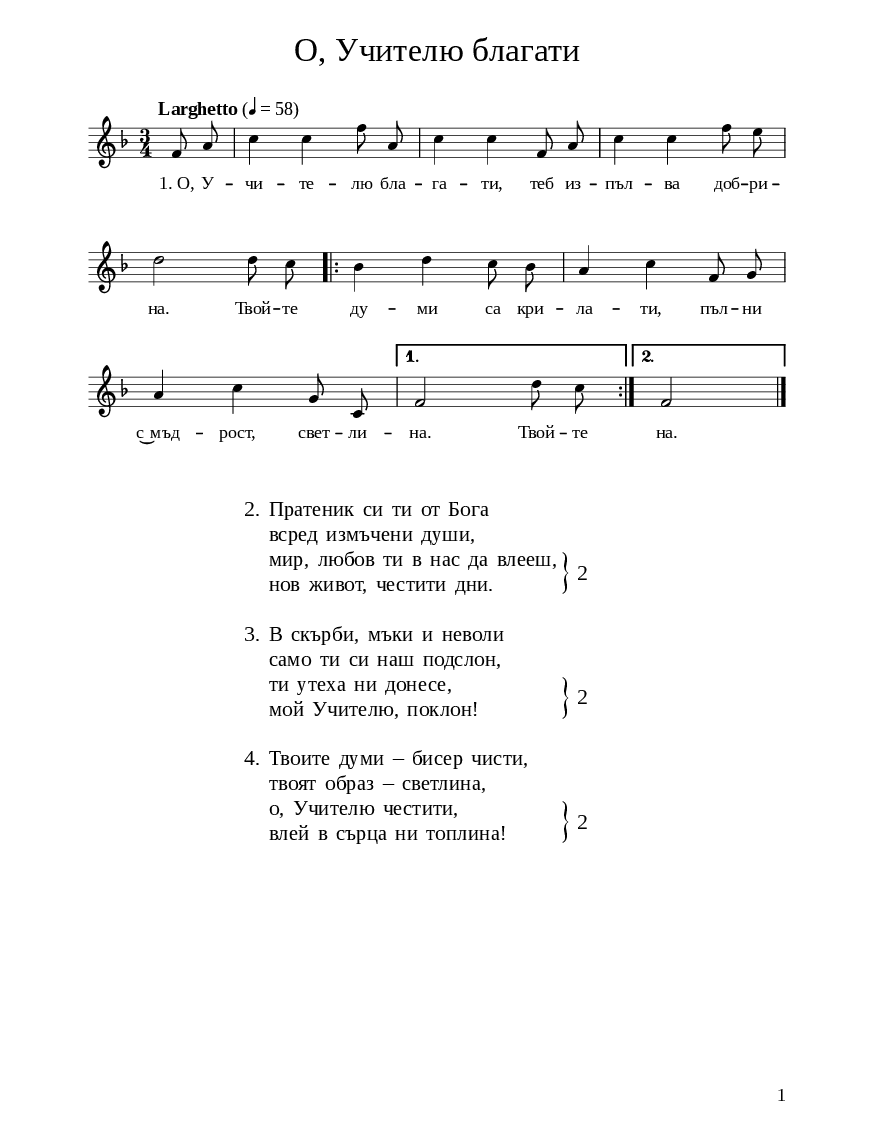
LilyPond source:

\version "2.24.3"

% include paper part and global functions
\include "include/globals.ily"

"rightBraces051" = \markup {
  \column {
    % repeat braces
    \translate #'(0 . -5.5 )
    \right-brace #20

    \translate #'(0 . -10.0 )
    \right-brace #20

    \translate #'(0 . -10.0 )
    \right-brace #20
  }
  \column {
    % repeat numbers
    \translate #'(0 . -6.1 )
    2

    \translate #'(0 . -12.0 )
    2

    \translate #'(0 . -12.0 )
    2
  }
}

\bookpart {
  \label #'ref051
  \tocItem \markup "О, Учителю благати"
  \include "include/bookpart-paper.ily"
  \score {
    \include "include/score-layout.ily"

    \new Voice \absolute  {
      \clef treble
      \key f \major
      \time 3/4
      \tempoFunc "Larghetto" 4 "58"
      \partial 4
      \autoBeamOff
      f'8 a' c''4 c'' f''8 a' | c''4 c'' f'8 a' | c''4 c'' f''8 e'' \break
      d''2 d''8 c'' \repeat volta 2 {
        | bes'4 d'' c''8 bes' | a'4 c'' f'8 g' \break |
        a'4 c'' g'8 c'8 |
      } \alternative { { f'2 d''8 c''  | } { f'2 \break } } \bar "|."
    }

    \addlyrics {
      "1. О," У -- чи -- те -- лю бла -- га -- ти, теб из -- пъл -- ва доб -- ри --
      на. Твой -- те ду -- ми са кри -- ла -- ти, пъл -- ни
      с~мъд -- рост, свет -- ли -- на. Твой -- те на.
    }

    \header {
      title = \titleFunc "О, Учителю благати" "O, Učitelju blagati "
    }

    \midi{}

  } % score

  \markup \fontsize #bgCoupletFontSize {
    \hspace #15
    \override #`(baseline-skip . ,bgCoupletBaselineSkip)
    \column {
      \line {   2. Пратеник си ти от Бога}

      \line {   "   "всред измъчени души,}

      \line {   "   "мир, любов ти в нас да влееш,}

      \line {   "   "нов живот, честити дни.}

      \line {   "   "}

      \line {   3. В скърби, мъки и неволи }

      \line {   "   "само ти си наш подслон,}

      \line {   "   "ти утеха ни донесе,}

      \line {   "   "мой Учителю, поклон!}

      \line {   "   "}

      \line {   4. Твоите думи – бисер чисти,}

      \line {   "   "твоят образ – светлина,}

      \line {   "   "о, Учителю честити,}

      \line {   "   "влей в сърца ни топлина!}
    }\"rightBraces051"

  } % markup
  

} % bookpart
